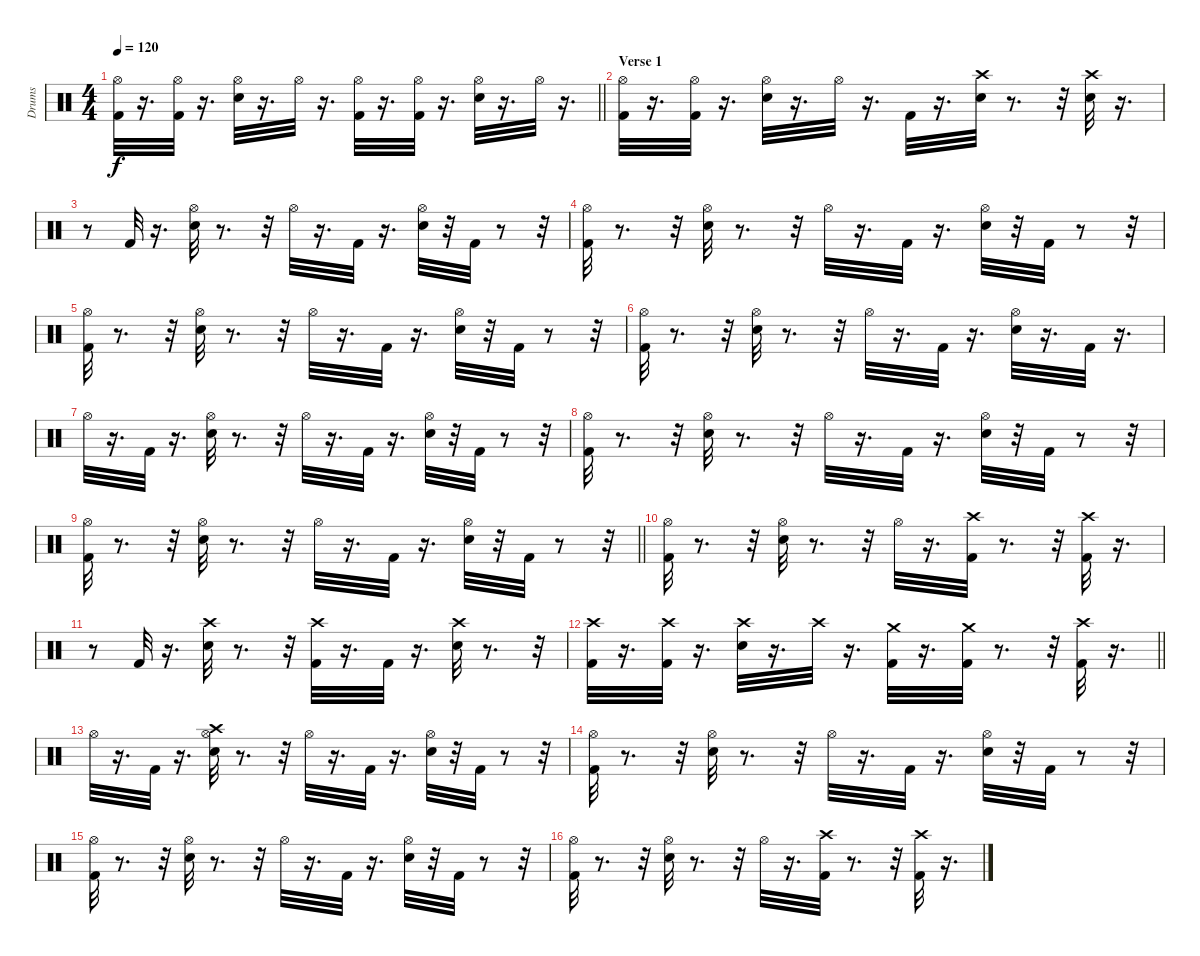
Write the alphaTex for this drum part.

\track ("Drums" "Drums") {instrument percussion}
\staff {score}
\articulation defaults
\ts (4 4)
\tempo 120
\clef neutral
\barLineRight lightlight
\ks c
("Kick (hit) 2" "Hi-Hat (open)").32{dy f} r.16{d} ("Kick (hit) 2" "Hi-Hat (open)").32 r.16{d} ("Electric Snare (hit)" "Hi-Hat (open)").32 r.16{d} "Hi-Hat (open)".32 r.16{d} ("Kick (hit) 2" "Hi-Hat (open)").32 r.16{d} ("Kick (hit) 2" "Hi-Hat (open)").32 r.16{d} ("Electric Snare (hit)" "Hi-Hat (open)").32 r.16{d} "Hi-Hat (open)".32 r.16{d} |
\section ("" "Verse 1")
("Kick (hit) 2" "Hi-Hat (open)").32 r.16{d} ("Kick (hit) 2" "Hi-Hat (open)").32 r.16{d} ("Electric Snare (hit)" "Hi-Hat (open)").32 r.16{d} "Hi-Hat (open)".32 r.16{d} "Kick (hit) 2".32 r.16{d} ("Crash high (hit)" "Electric Snare (hit)").32 r.8{d} r.32 ("Crash high (hit)" "Electric Snare (hit)").32 r.16{d} |
r.8 "Kick (hit) 2".32 r.16{d} ("Hi-Hat (open)" "Electric Snare (hit)").32 r.8{d} r.32 "Hi-Hat (open)".32 r.16{d} "Kick (hit) 2".32 r.16{d} ("Electric Snare (hit)" "Hi-Hat (open)").32 r.32 "Kick (hit) 2".32 r.8 r.32 |
("Kick (hit) 2" "Hi-Hat (open)").32 r.8{d} r.32 ("Electric Snare (hit)" "Hi-Hat (open)").32 r.8{d} r.32 "Hi-Hat (open)".32 r.16{d} "Kick (hit) 2".32 r.16{d} ("Electric Snare (hit)" "Hi-Hat (open)").32 r.32 "Kick (hit) 2".32 r.8 r.32 |
("Kick (hit) 2" "Hi-Hat (open)").32 r.8{d} r.32 ("Electric Snare (hit)" "Hi-Hat (open)").32 r.8{d} r.32 "Hi-Hat (open)".32 r.16{d} "Kick (hit) 2".32 r.16{d} ("Electric Snare (hit)" "Hi-Hat (open)").32 r.32 "Kick (hit) 2".32 r.8 r.32 |
("Kick (hit) 2" "Hi-Hat (open)").32 r.8{d} r.32 ("Electric Snare (hit)" "Hi-Hat (open)").32 r.8{d} r.32 "Hi-Hat (open)".32 r.16{d} "Kick (hit) 2".32 r.16{d} ("Electric Snare (hit)" "Hi-Hat (open)").32 r.16{d} "Kick (hit) 2".32 r.16{d} |
"Hi-Hat (open)".32 r.16{d} "Kick (hit) 2".32 r.16{d} ("Hi-Hat (open)" "Electric Snare (hit)").32 r.8{d} r.32 "Hi-Hat (open)".32 r.16{d} "Kick (hit) 2".32 r.16{d} ("Electric Snare (hit)" "Hi-Hat (open)").32 r.32 "Kick (hit) 2".32 r.8 r.32 |
("Kick (hit) 2" "Hi-Hat (open)").32 r.8{d} r.32 ("Electric Snare (hit)" "Hi-Hat (open)").32 r.8{d} r.32 "Hi-Hat (open)".32 r.16{d} "Kick (hit) 2".32 r.16{d} ("Electric Snare (hit)" "Hi-Hat (open)").32 r.32 "Kick (hit) 2".32 r.8 r.32 |
\barLineRight lightlight
("Kick (hit) 2" "Hi-Hat (open)").32 r.8{d} r.32 ("Electric Snare (hit)" "Hi-Hat (open)").32 r.8{d} r.32 "Hi-Hat (open)".32 r.16{d} "Kick (hit) 2".32 r.16{d} ("Electric Snare (hit)" "Hi-Hat (open)").32 r.32 "Kick (hit) 2".32 r.8 r.32 |
("Kick (hit) 2" "Hi-Hat (open)").32 r.8{d} r.32 ("Electric Snare (hit)" "Hi-Hat (open)").32 r.8{d} r.32 "Hi-Hat (open)".32 r.16{d} ("Crash high (hit)" "Kick (hit) 2").32 r.8{d} r.32 ("Crash high (hit)" "Kick (hit) 2").32 r.16{d} |
r.8 "Kick (hit) 2".32 r.16{d} ("Electric Snare (hit)" "Crash high (hit)").32 r.8{d} r.32 ("Kick (hit) 2" "Crash high (hit)").32 r.16{d} "Kick (hit) 2".32 r.16{d} ("Electric Snare (hit)" "Crash high (hit)").32 r.8{d} r.32 |
\barLineRight lightlight
("Kick (hit) 2" "Crash high (hit)").32 r.16{d} ("Crash high (hit)" "Kick (hit) 2").32 r.16{d} ("Electric Snare (hit)" "Crash high (hit)").32 r.16{d} "Crash high (hit)".32 r.16{d} ("Crash medium (hit)" "Kick (hit) 2").32 r.16{d} ("Crash medium (hit)" "Kick (hit) 2").32 r.8{d} r.32 ("Kick (hit) 2" "Crash high (hit)").32 r.16{d} |
"Hi-Hat (open)".32 r.16{d} "Kick (hit) 2".32 r.16{d} ("Hi-Hat (open)" "Electric Snare (hit)" "Crash high (hit)").32 r.8{d} r.32 "Hi-Hat (open)".32 r.16{d} "Kick (hit) 2".32 r.16{d} ("Electric Snare (hit)" "Hi-Hat (open)").32 r.32 "Kick (hit) 2".32 r.8 r.32 |
("Kick (hit) 2" "Hi-Hat (open)").32 r.8{d} r.32 ("Electric Snare (hit)" "Hi-Hat (open)").32 r.8{d} r.32 "Hi-Hat (open)".32 r.16{d} "Kick (hit) 2".32 r.16{d} ("Electric Snare (hit)" "Hi-Hat (open)").32 r.32 "Kick (hit) 2".32 r.8 r.32 |
("Kick (hit) 2" "Hi-Hat (open)").32 r.8{d} r.32 ("Electric Snare (hit)" "Hi-Hat (open)").32 r.8{d} r.32 "Hi-Hat (open)".32 r.16{d} "Kick (hit) 2".32 r.16{d} ("Electric Snare (hit)" "Hi-Hat (open)").32 r.32 "Kick (hit) 2".32 r.8 r.32 |
("Kick (hit) 2" "Hi-Hat (open)").32 r.8{d} r.32 ("Electric Snare (hit)" "Hi-Hat (open)").32 r.8{d} r.32 "Hi-Hat (open)".32 r.16{d} ("Crash high (hit)" "Kick (hit) 2").32 r.8{d} r.32 ("Crash high (hit)" "Kick (hit) 2").32 r.16{d}
